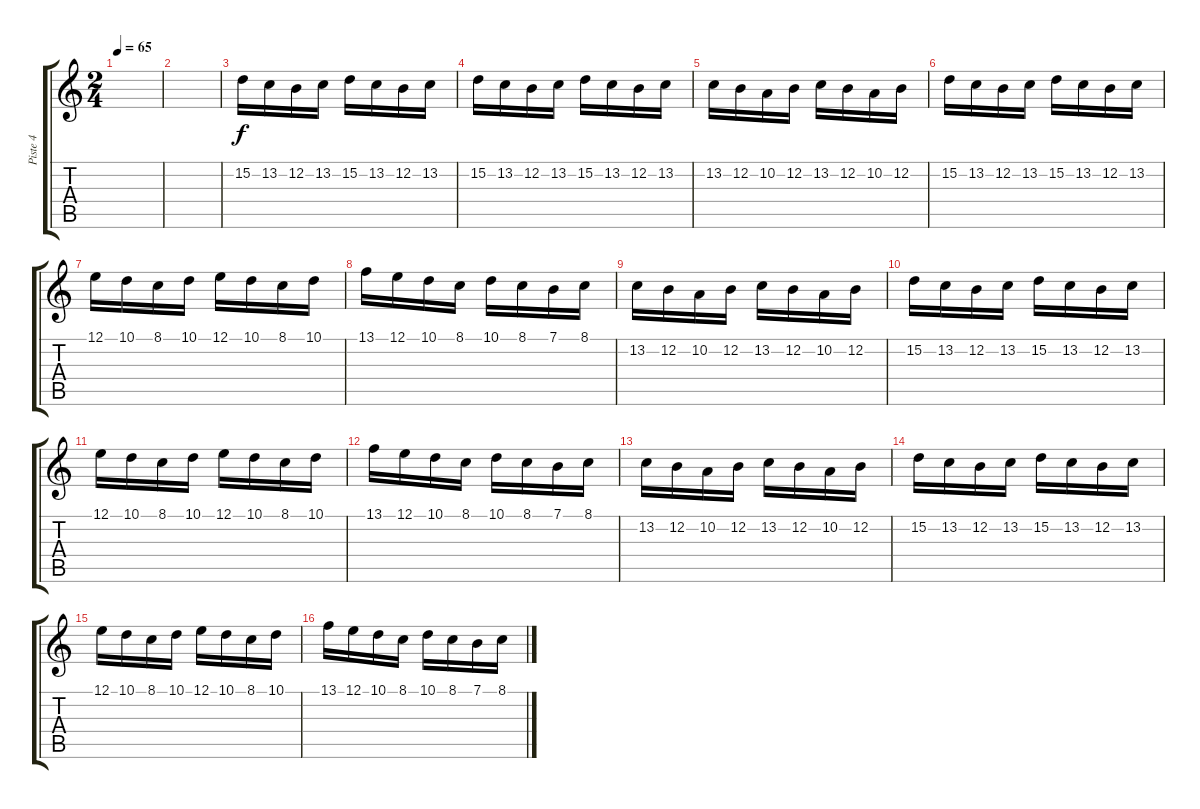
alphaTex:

\track ("Piste 4" "Piste 4") {instrument violin}
\staff {score tabs}
\tuning (E4 B3 G3 D3 A2 E2) {hide}
\ts (2 4)
\tempo 65
\clef g2
\ks c
|
|
15.2.16 13.2.16 12.2.16 13.2.16 15.2.16 13.2.16 12.2.16 13.2.16 |
15.2.16 13.2.16 12.2.16 13.2.16 15.2.16 13.2.16 12.2.16 13.2.16 |
13.2.16 12.2.16 10.2.16 12.2.16 13.2.16 12.2.16 10.2.16 12.2.16 |
15.2.16 13.2.16 12.2.16 13.2.16 15.2.16 13.2.16 12.2.16 13.2.16 |
12.1.16 10.1.16 8.1.16 10.1.16 12.1.16 10.1.16 8.1.16 10.1.16 |
13.1.16 12.1.16 10.1.16 8.1.16 10.1.16 8.1.16 7.1.16 8.1.16 |
13.2.16 12.2.16 10.2.16 12.2.16 13.2.16 12.2.16 10.2.16 12.2.16 |
15.2.16 13.2.16 12.2.16 13.2.16 15.2.16 13.2.16 12.2.16 13.2.16 |
12.1.16 10.1.16 8.1.16 10.1.16 12.1.16 10.1.16 8.1.16 10.1.16 |
13.1.16 12.1.16 10.1.16 8.1.16 10.1.16 8.1.16 7.1.16 8.1.16 |
13.2.16 12.2.16 10.2.16 12.2.16 13.2.16 12.2.16 10.2.16 12.2.16 |
15.2.16 13.2.16 12.2.16 13.2.16 15.2.16 13.2.16 12.2.16 13.2.16 |
12.1.16 10.1.16 8.1.16 10.1.16 12.1.16 10.1.16 8.1.16 10.1.16 |
13.1.16 12.1.16 10.1.16 8.1.16 10.1.16 8.1.16 7.1.16 8.1.16
